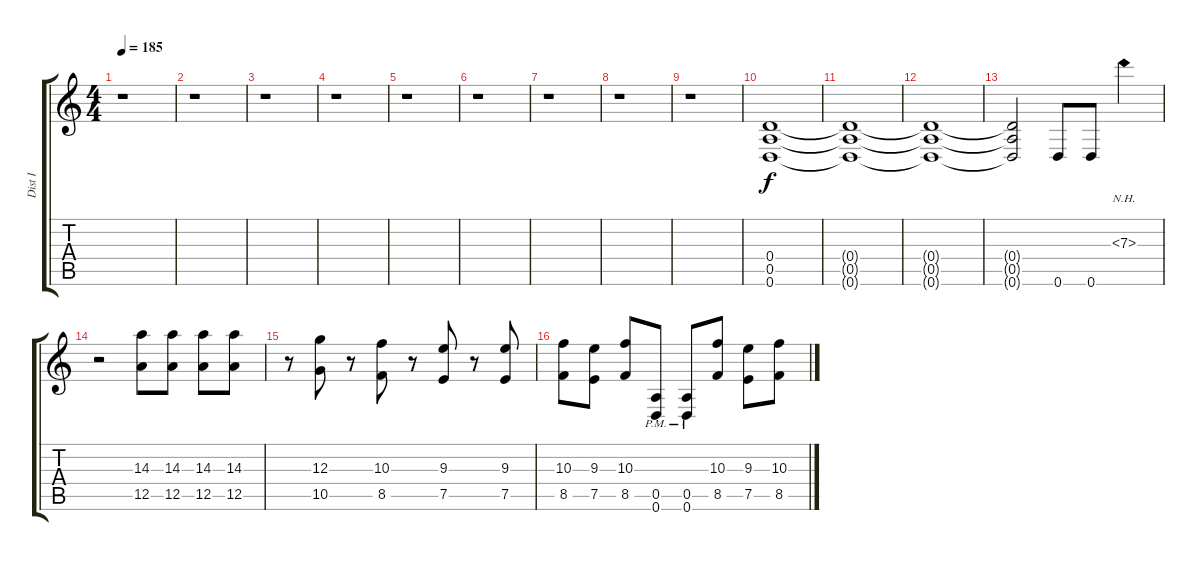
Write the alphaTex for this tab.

\track ("Dist I" "Dist I") {instrument distortionguitar}
\staff {score tabs}
\tuning (E4 B3 G3 D3 A2 D2) {hide}
\ts (4 4)
\tempo 185
\clef g2
\ks c
r.1{dy f} |
r.1 |
r.1 |
r.1 |
r.1 |
r.1 |
r.1 |
r.1 |
r.1 |
(0.4 0.5 0.6).1 |
(0.4{t} 0.5{t} 0.6{t}).1 |
(0.4{t} 0.5{t} 0.6{t}).1 |
(0.4{t} 0.5{t} 0.6{t}).2 0.6.8 0.6.8 7.3{nh}.4 |
r.2 (14.3 12.5).8 (14.3 12.5).8 (14.3 12.5).8 (14.3 12.5).8 |
r.8 (12.3 10.5).8 r.8 (10.3 8.5).8 r.8 (9.3 7.5).8 r.8 (9.3 7.5).8 |
(10.3 8.5).8 (9.3 7.5).8 (10.3 8.5).8 (0.5{pm} 0.6{pm}).8 (0.5{pm} 0.6{pm}).8 (10.3 8.5).8 (9.3 7.5).8 (10.3 8.5).8
